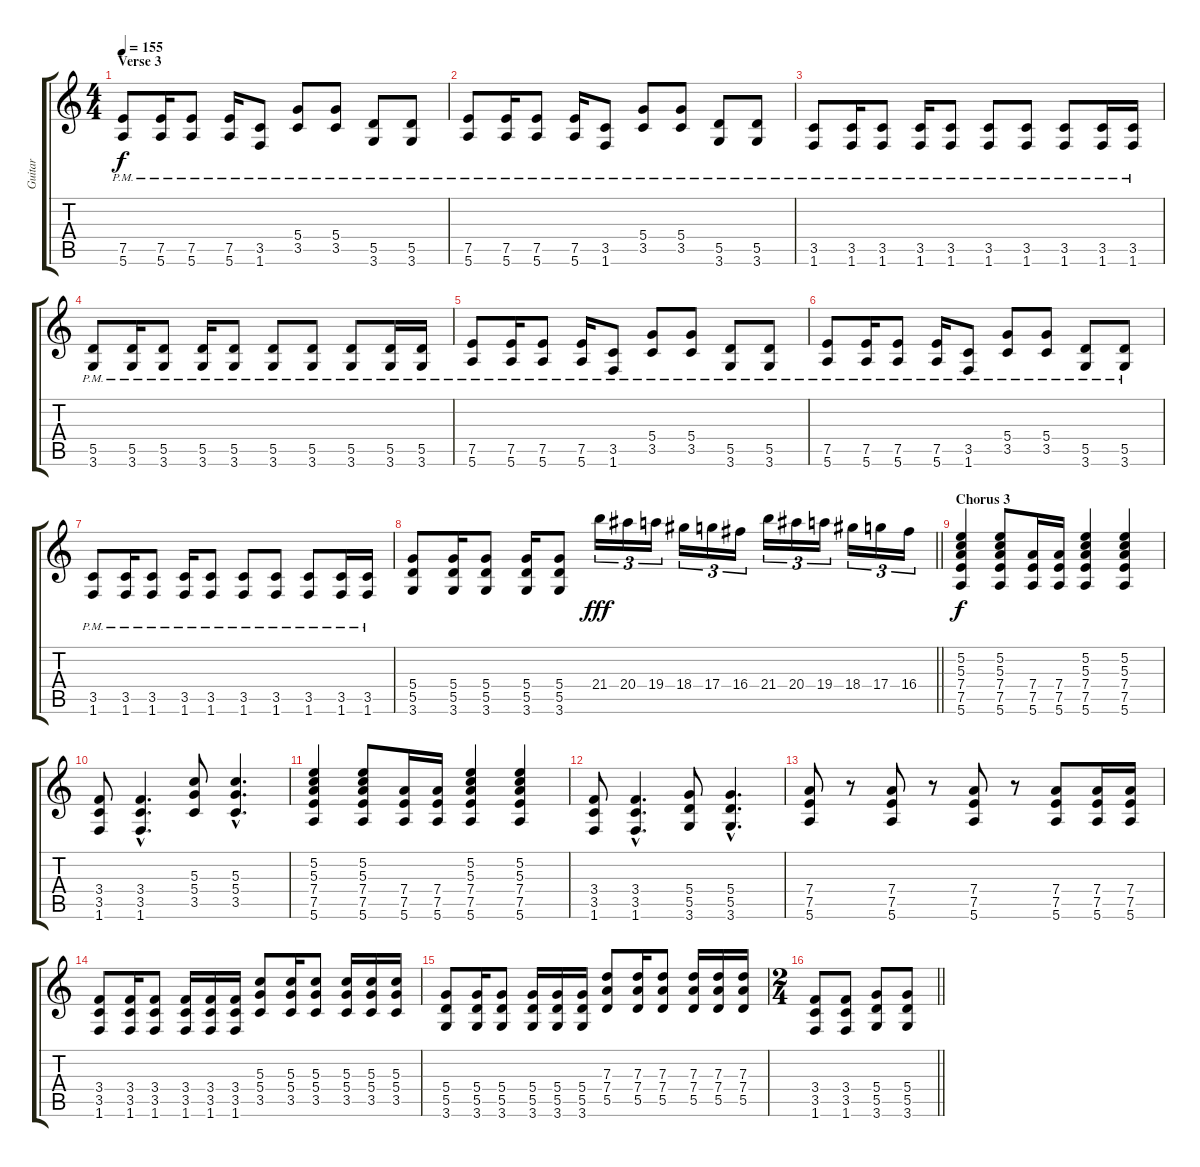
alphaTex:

\track ("Guitar" "Guitar") {instrument distortionguitar}
\staff {score tabs}
\tuning (E4 B3 G3 D3 A2 E2) {hide}
\ts (4 4)
\section ("" "Verse 3")
\tempo 155
\clef g2
\ks c
(7.5{pm} 5.6{pm}).8{dy f} (7.5{pm} 5.6{pm}).16 (7.5{pm} 5.6{pm}).8 (7.5{pm} 5.6{pm}).16 (3.5{pm} 1.6{pm}).8 (5.4{pm} 3.5{pm}).8 (5.4{pm} 3.5{pm}).8 (5.5{pm} 3.6{pm}).8 (5.5{pm} 3.6{pm}).8 |
(7.5{pm} 5.6{pm}).8 (7.5{pm} 5.6{pm}).16 (7.5{pm} 5.6{pm}).8 (7.5{pm} 5.6{pm}).16 (3.5{pm} 1.6{pm}).8 (5.4{pm} 3.5{pm}).8 (5.4{pm} 3.5{pm}).8 (5.5{pm} 3.6{pm}).8 (5.5{pm} 3.6{pm}).8 |
(3.5{pm} 1.6{pm}).8 (3.5{pm} 1.6{pm}).16 (3.5{pm} 1.6{pm}).8 (3.5{pm} 1.6{pm}).16 (3.5{pm} 1.6{pm}).8 (3.5{pm} 1.6{pm}).8 (3.5{pm} 1.6{pm}).8 (3.5{pm} 1.6{pm}).8 (3.5{pm} 1.6{pm}).16 (3.5{pm} 1.6{pm}).16 |
(5.5{pm} 3.6{pm}).8 (5.5{pm} 3.6{pm}).16 (5.5{pm} 3.6{pm}).8 (5.5{pm} 3.6{pm}).16 (5.5{pm} 3.6{pm}).8 (5.5{pm} 3.6{pm}).8 (5.5{pm} 3.6{pm}).8 (5.5{pm} 3.6{pm}).8 (5.5{pm} 3.6{pm}).16 (5.5{pm} 3.6{pm}).16 |
(7.5{pm} 5.6{pm}).8 (7.5{pm} 5.6{pm}).16 (7.5{pm} 5.6{pm}).8 (7.5{pm} 5.6{pm}).16 (3.5{pm} 1.6{pm}).8 (5.4{pm} 3.5{pm}).8 (5.4{pm} 3.5{pm}).8 (5.5{pm} 3.6{pm}).8 (5.5{pm} 3.6{pm}).8 |
(7.5{pm} 5.6{pm}).8 (7.5{pm} 5.6{pm}).16 (7.5{pm} 5.6{pm}).8 (7.5{pm} 5.6{pm}).16 (3.5{pm} 1.6{pm}).8 (5.4{pm} 3.5{pm}).8 (5.4{pm} 3.5{pm}).8 (5.5{pm} 3.6{pm}).8 (5.5{pm} 3.6{pm}).8 |
(3.5{pm} 1.6{pm}).8 (3.5{pm} 1.6{pm}).16 (3.5{pm} 1.6{pm}).8 (3.5{pm} 1.6{pm}).16 (3.5{pm} 1.6{pm}).8 (3.5{pm} 1.6{pm}).8 (3.5{pm} 1.6{pm}).8 (3.5{pm} 1.6{pm}).8 (3.5{pm} 1.6{pm}).16 (3.5{pm} 1.6{pm}).16 |
\barLineRight lightlight
(5.4 5.5 3.6).8 (5.4 5.5 3.6).16 (5.4 5.5 3.6).8 (5.4 5.5 3.6).16 (5.4 5.5 3.6).8 21.4.16{tu (3 2) dy fff instrument guitarfretnoise} 20.4.16{tu (3 2)} 19.4.16{tu (3 2)} 18.4.16{tu (3 2)} 17.4.16{tu (3 2)} 16.4.16{tu (3 2)} 21.4.16{tu (3 2)} 20.4.16{tu (3 2)} 19.4.16{tu (3 2)} 18.4.16{tu (3 2)} 17.4.16{tu (3 2)} 16.4.16{tu (3 2)} |
\section ("" "Chorus 3")
(5.2 5.3 7.4 7.5 5.6).4{dy f instrument distortionguitar} (5.2 5.3 7.4 7.5 5.6).8 (7.4 7.5 5.6).16 (7.4 7.5 5.6).16 (5.2 5.3 7.4 7.5 5.6).4 (5.2 5.3 7.4 7.5 5.6).4 |
(3.4 3.5 1.6).8 (3.4{hac} 3.5{hac} 1.6{hac}).4{d} (5.3 5.4 3.5).8 (5.3{hac} 5.4{hac} 3.5{hac}).4{d} |
(5.2 5.3 7.4 7.5 5.6).4 (5.2 5.3 7.4 7.5 5.6).8 (7.4 7.5 5.6).16 (7.4 7.5 5.6).16 (5.2 5.3 7.4 7.5 5.6).4 (5.2 5.3 7.4 7.5 5.6).4 |
(3.4 3.5 1.6).8 (3.4{hac} 3.5{hac} 1.6{hac}).4{d} (5.4 5.5 3.6).8 (5.4{hac} 5.5{hac} 3.6{hac}).4{d} |
(7.4 7.5 5.6).8 r.8 (7.4 7.5 5.6).8 r.8 (7.4 7.5 5.6).8 r.8 (7.4 7.5 5.6).8 (7.4 7.5 5.6).16 (7.4 7.5 5.6).16 |
(3.4 3.5 1.6).8 (3.4 3.5 1.6).16 (3.4 3.5 1.6).8 (3.4 3.5 1.6).16 (3.4 3.5 1.6).16 (3.4 3.5 1.6).16 (5.3 5.4 3.5).8 (5.3 5.4 3.5).16 (5.3 5.4 3.5).8 (5.3 5.4 3.5).16 (5.3 5.4 3.5).16 (5.3 5.4 3.5).16 |
(5.4 5.5 3.6).8 (5.4 5.5 3.6).16 (5.4 5.5 3.6).8 (5.4 5.5 3.6).16 (5.4 5.5 3.6).16 (5.4 5.5 3.6).16 (7.3 7.4 5.5).8 (7.3 7.4 5.5).16 (7.3 7.4 5.5).8 (7.3 7.4 5.5).16 (7.3 7.4 5.5).16 (7.3 7.4 5.5).16 |
\ts (2 4)
\barLineRight lightlight
(3.4 3.5 1.6).8 (3.4 3.5 1.6).8 (5.4 5.5 3.6).8 (5.4 5.5 3.6).8
